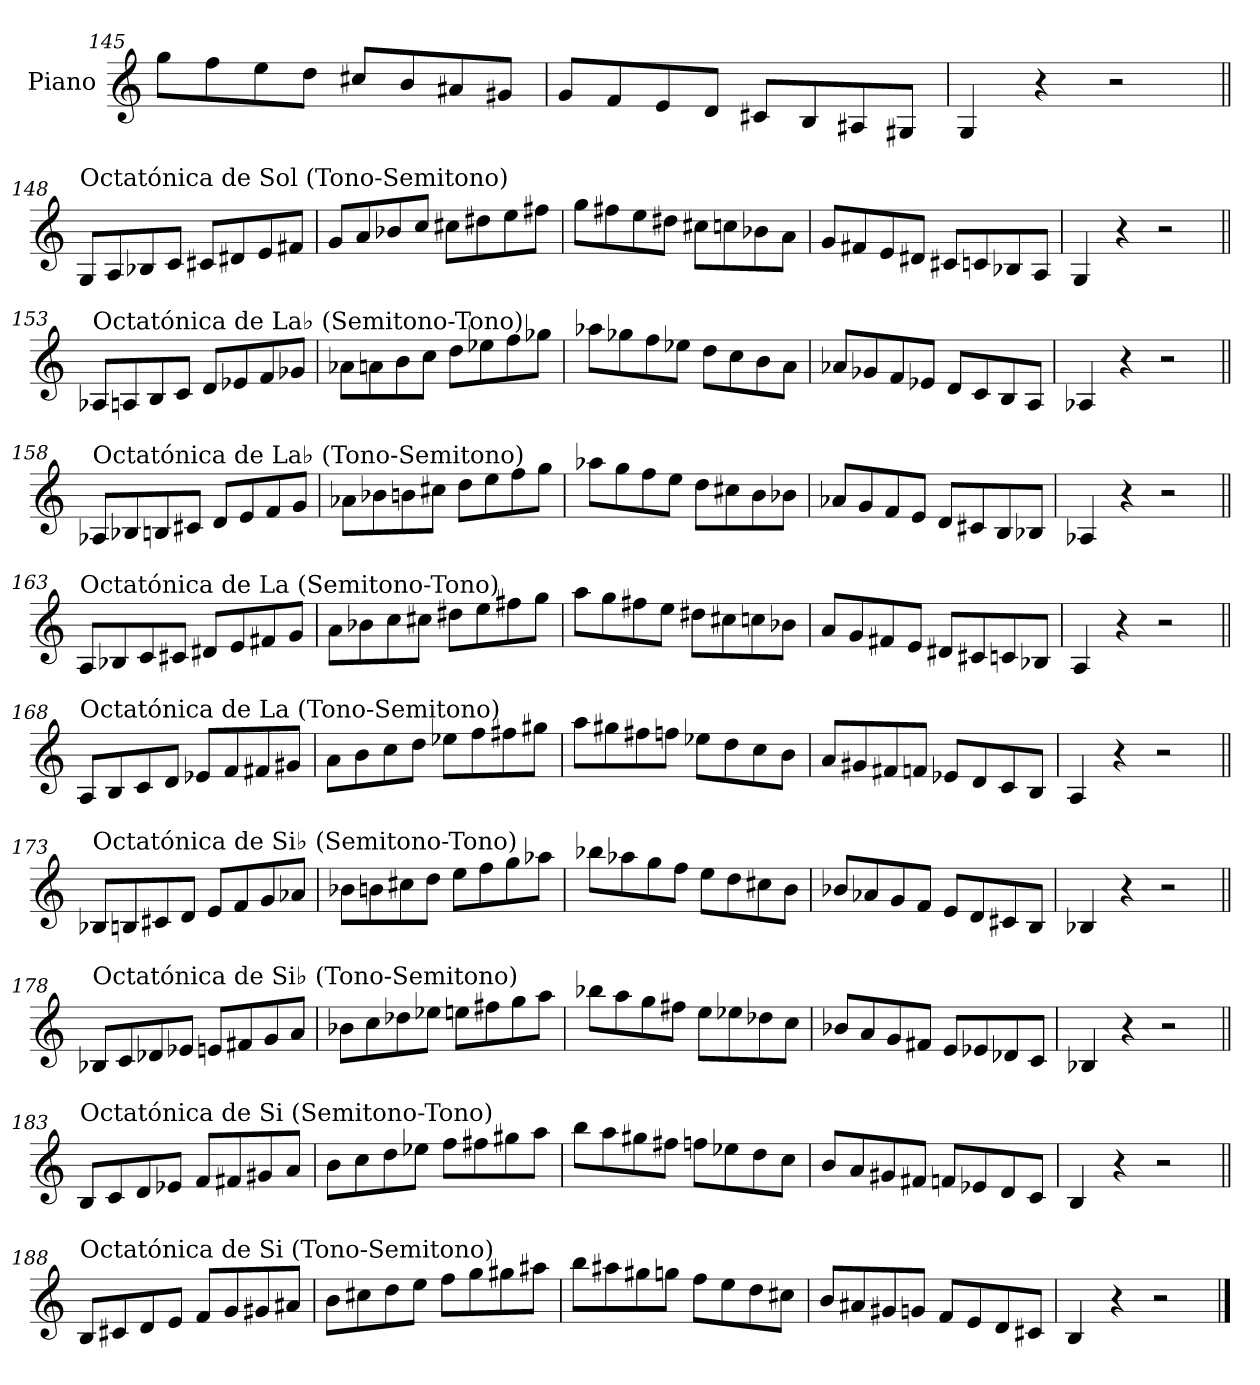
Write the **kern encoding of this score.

**kern
*part1
*staff1
*I"Piano
*I'Pno.
*clefG2
*k[]
=145
8gg\L
8ff\
8ee\
8dd\J
8cc#X/L
8b/
8a#X/
8g#X/J
=146
8g/L
8f/
8e/
8d/J
8c#X/L
8B/
8A#X/
8G#X/J
=147
4G/
4r
2r
!!LO:LB:g=z
=148||
!LO:TX:a:t=Octatónica de Sol (Tono-Semitono)
8G/L
8A/
8B-X/
8c/J
8c#X/L
8d#X/
8e/
8f#X/J
=149
8g/L
8a/
8b-X/
8cc/J
8cc#X\L
8dd#X\
8ee\
8ff#X\J
=150
8gg\L
8ff#X\
8ee\
8dd#X\J
8cc#X\L
8ccn\
8b-X\
8a\J
=151
8g/L
8f#X/
8e/
8d#X/J
8c#X/L
8cn/
8B-X/
8A/J
=152
4G/
4r
2r
!!LO:PB:g=z
=153||
!LO:TX:a:t=Octatónica de La♭ (Semitono-Tono)
8A-X/L
8An/
8B/
8c/J
8d/L
8e-X/
8f/
8g-X/J
=154
8a-X\L
8an\
8b\
8cc\J
8dd\L
8ee-X\
8ff\
8gg-X\J
=155
8aa-X\L
8gg-X\
8ff\
8ee-X\J
8dd\L
8cc\
8b\
8a\J
=156
8a-X/L
8g-X/
8f/
8e-X/J
8d/L
8c/
8B/
8A/J
=157
4A-X/
4r
2r
!!LO:LB:g=z
=158||
!LO:TX:a:t=Octatónica de La♭ (Tono-Semitono)
8A-X/L
8B-X/
8Bn/
8c#X/J
8d/L
8e/
8f/
8g/J
=159
8a-X\L
8b-X\
8bn\
8cc#X\J
8dd\L
8ee\
8ff\
8gg\J
=160
8aa-X\L
8gg\
8ff\
8ee\J
8dd\L
8cc#X\
8b\
8b-X\J
=161
8a-X/L
8g/
8f/
8e/J
8d/L
8c#X/
8B/
8B-X/J
=162
4A-X/
4r
2r
!!LO:LB:g=z
=163||
!LO:TX:a:t=Octatónica de La (Semitono-Tono)
8A/L
8B-X/
8c/
8c#X/J
8d#X/L
8e/
8f#X/
8g/J
=164
8a\L
8b-X\
8cc\
8cc#X\J
8dd#X\L
8ee\
8ff#X\
8gg\J
=165
8aa\L
8gg\
8ff#X\
8ee\J
8dd#X\L
8cc#X\
8ccn\
8b-X\J
=166
8a/L
8g/
8f#X/
8e/J
8d#X/L
8c#X/
8cn/
8B-X/J
=167
4A/
4r
2r
!!LO:LB:g=z
=168||
!LO:TX:a:t=Octatónica de La (Tono-Semitono)
8A/L
8B/
8c/
8d/J
8e-X/L
8f/
8f#X/
8g#X/J
=169
8a\L
8b\
8cc\
8dd\J
8ee-X\L
8ff\
8ff#X\
8gg#X\J
=170
8aa\L
8gg#X\
8ff#X\
8ffn\J
8ee-X\L
8dd\
8cc\
8b\J
=171
8a/L
8g#X/
8f#X/
8fn/J
8e-X/L
8d/
8c/
8B/J
=172
4A/
4r
2r
!!LO:LB:g=z
=173||
!LO:TX:a:t=Octatónica de Si♭ (Semitono-Tono)
8B-X/L
8Bn/
8c#X/
8d/J
8e/L
8f/
8g/
8a-X/J
=174
8b-X\L
8bn\
8cc#X\
8dd\J
8ee\L
8ff\
8gg\
8aa-X\J
=175
8bb-X\L
8aa-X\
8gg\
8ff\J
8ee\L
8dd\
8cc#X\
8b\J
=176
8b-X/L
8a-X/
8g/
8f/J
8e/L
8d/
8c#X/
8B/J
=177
4B-X/
4r
2r
!!LO:LB:g=z
=178||
!LO:TX:a:t=Octatónica de Si♭ (Tono-Semitono)
8B-X/L
8c/
8d-X/
8e-X/J
8en/L
8f#X/
8g/
8a/J
=179
8b-X\L
8cc\
8dd-X\
8ee-X\J
8een\L
8ff#X\
8gg\
8aa\J
=180
8bb-X\L
8aa\
8gg\
8ff#X\J
8ee\L
8ee-X\
8dd-X\
8cc\J
=181
8b-X/L
8a/
8g/
8f#X/J
8e/L
8e-X/
8d-X/
8c/J
=182
4B-X/
4r
2r
!!LO:LB:g=z
=183||
!LO:TX:a:t=Octatónica de Si (Semitono-Tono)
8B/L
8c/
8d/
8e-X/J
8f/L
8f#X/
8g#X/
8a/J
=184
8b\L
8cc\
8dd\
8ee-X\J
8ff\L
8ff#X\
8gg#X\
8aa\J
=185
8bb\L
8aa\
8gg#X\
8ff#X\J
8ffn\L
8ee-X\
8dd\
8cc\J
=186
8b/L
8a/
8g#X/
8f#X/J
8fn/L
8e-X/
8d/
8c/J
=187
4B/
4r
2r
!!LO:LB:g=z
=188||
!LO:TX:a:t=Octatónica de Si (Tono-Semitono)
8B/L
8c#X/
8d/
8e/J
8f/L
8g/
8g#X/
8a#X/J
=189
8b\L
8cc#X\
8dd\
8ee\J
8ff\L
8gg\
8gg#X\
8aa#X\J
=190
8bb\L
8aa#X\
8gg#X\
8ggn\J
8ff\L
8ee\
8dd\
8cc#X\J
=191
8b/L
8a#X/
8g#X/
8gn/J
8f/L
8e/
8d/
8c#X/J
=192
4B/
4r
2r
==
*-
